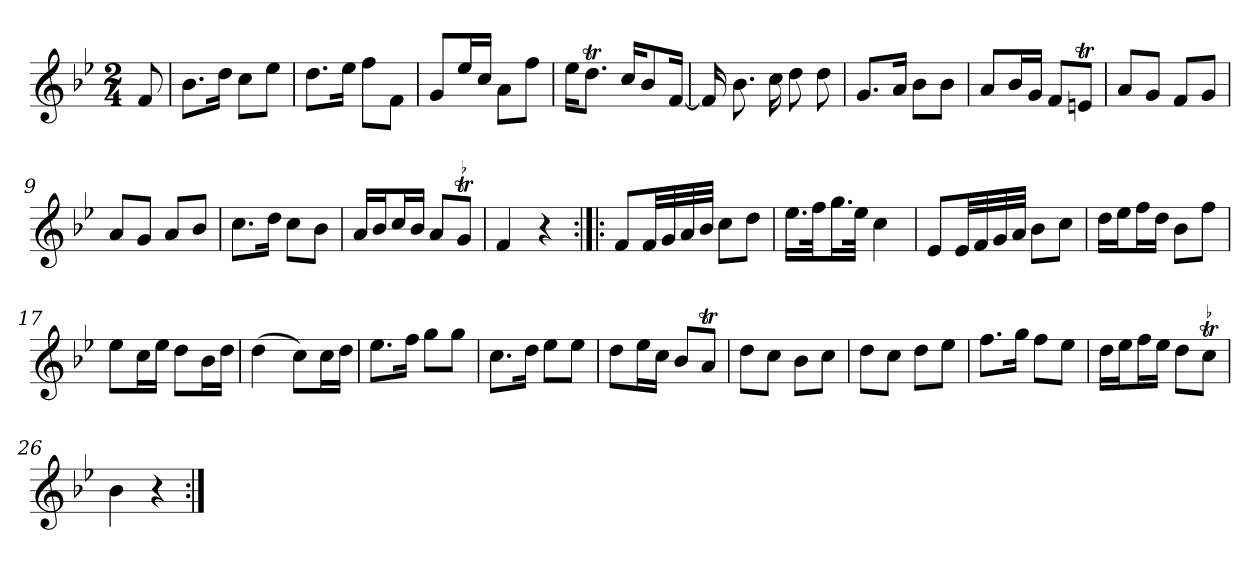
**kern
*part1
*staff1
*clefG2
*k[b-e-]
*B-:
*M2/4
*MM104
=
8f
=1
8.b-\L
16dd\Jk
8cc\L
8ee-\J
=2
8.dd\L
16ee-\Jk
8ff\L
8f\J
=3
8g/L
16ee-/L
16cc/JJ
8a\L
8ff\J
=4
16ee-\KL
8.ddt\J
16cc/KL
8b-/
[16f/Jk
=5
16f]
8.b-
16cc
8dd
8dd
=6
8.g/L
16a/Jk
8b-\L
8b-\J
=7
8a/L
16b-/L
16g/JJ
8f/L
8ent/J
=8
8a/L
8g/J
8f/L
8g/J
=9
8a/L
8g/J
8a/L
8b-/J
=10
8.cc\L
16dd\Jk
8cc\L
8b-\J
=11
16a/LL
16b-/J
16cc/L
16b-/JJ
8a/L
!LO:TR:acc=-
8gt/J
=12
4f
4r
=13:|!|:
8f/L
32f/LL
32g/
32a/
32b-/JJJ
8cc\L
8dd\J
=14
16.ee-\LL
32ff\Jk
16.gg\L
32ee-\JJk
4cc
=15
8e-/L
32e-/LL
32f/
32g/
32a/JJJ
8b-\L
8cc\J
=16
16dd\LL
16ee-\J
16ff\L
16dd\JJ
8b-\L
8ff\J
=17
8ee-\L
16cc\L
16ee-\JJ
8dd\L
16b-\L
16dd\JJ
=18
(4dd
8cc\L)
16cc\L
16dd\JJ
=19
8.ee-\L
16ff\Jk
8gg\L
8gg\J
=20
8.cc\L
16dd\Jk
8ee-\L
8ee-\J
=21
8dd\L
16ee-\L
16cc\JJ
8b-/L
8at/J
=22
8dd\L
8cc\J
8b-\L
8cc\J
=23
8dd\L
8cc\J
8dd\L
8ee-\J
=24
8.ff\L
16gg\Jk
8ff\L
8ee-\J
=25
16dd\LL
16ee-\J
16ff\L
16ee-\JJ
8dd\L
!LO:TR:acc=-
8cct\J
=26
4b-
4r
=:|!
*-
